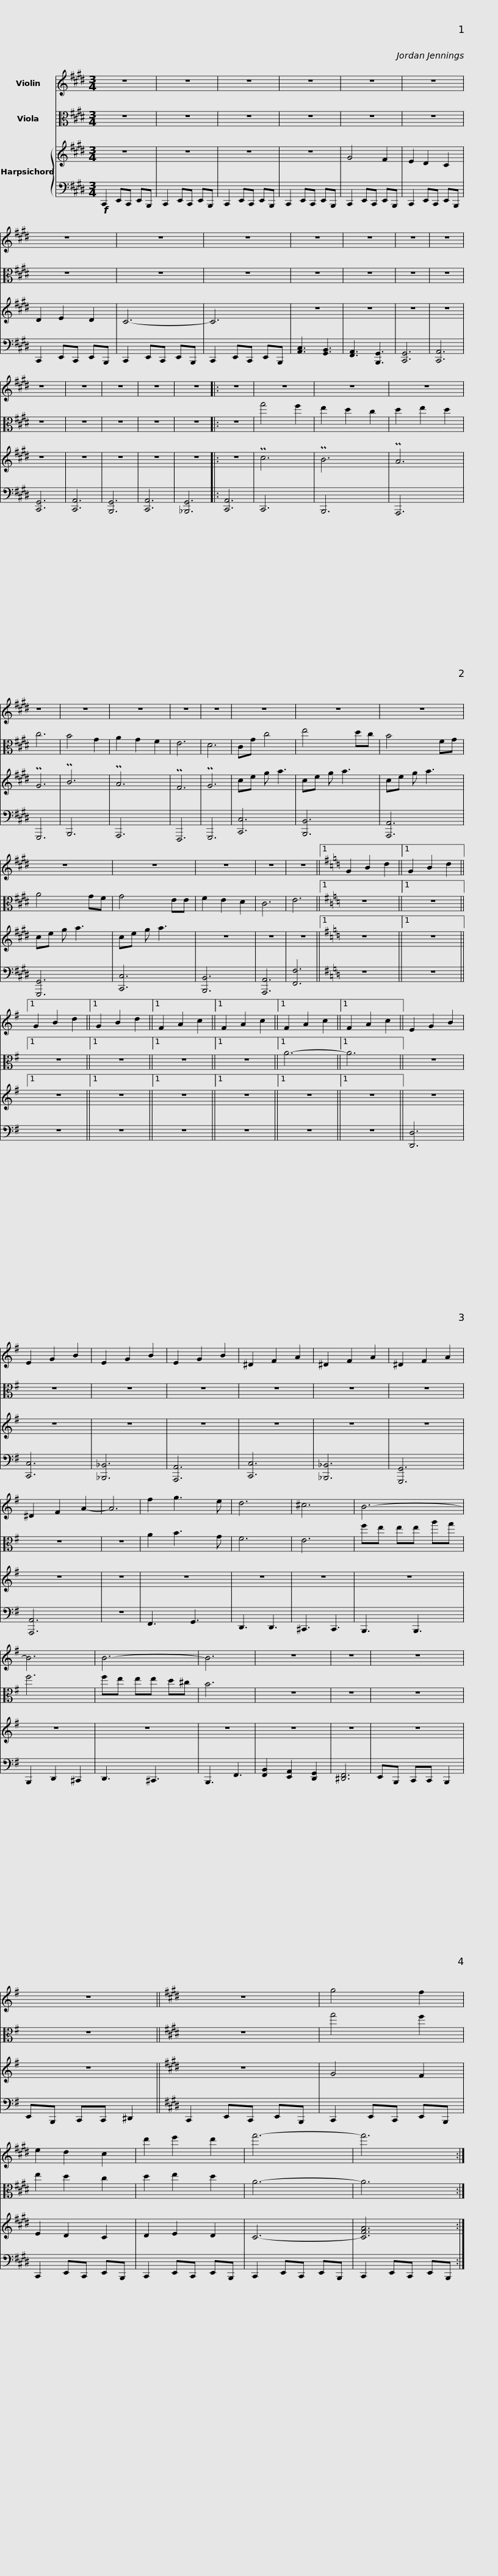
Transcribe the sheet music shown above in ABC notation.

X:1
%%score 1 2 { 3 | 4 }
L:1/8
M:3/4
I:linebreak $
K:E
V:1 treble
V:2 alto
V:3 treble
V:4 bass
V:1
 z6 | z6 | z6 | z6 | z6 |$ %5
 z6 | z6 | z6 | z6 | z6 | %10
 z6 | z6 | z6 | z6 |$ z6 | %15
 z6 | z6 | z6 |: z6 | z6 | %20
 z6 | z6 | z6 | z6 | z6 | %25
 z6 | z6 |$ z6 | z6 | z6 | %30
 z6 | z6 | z6 | z6 | z6 ||1$ %35
[K:G] G2 B2 d2 ||1 G2 B2 d2 ||1 G2 B2 d2 ||1 G2 B2 d2 ||1 F2 A2 c2 ||1 %40
 F2 A2 c2 ||1 F2 A2 c2 ||1 F2 A2 c2 || E2 G2 B2 | E2 G2 B2 | %45
 E2 G2 B2 | E2 G2 B2 |$ ^D2 F2 A2 | ^D2 F2 A2 | ^D2 F2 A2 | %50
 ^D2 F2 A2- | A6 | f2 g3 e | d6 | ^c6 | %55
 B6- | B6 |$ B6- | B6 | z6 | %60
 z6 | z6 | z6 ||$[K:E] z6 | g4 f2 | %65
 e2 d2 c2 | d'2 e'2 d'2 | f'6- | f'6 :| %69
V:2
 z6 | z6 | z6 | z6 | z6 |$ %5
 z6 | z6 | z6 | z6 | z6 | %10
 z6 | z6 | z6 | z6 |$ z6 | %15
 z6 | z6 | z6 |: z6 | g4 f2 | %20
 e2 d2 c2 | d2 e2 d2 | c6 | B4 G2 | A2 G2 F2 | %25
 E6 | D6 |$ CG c4 | e4 dc | B4 FG | %30
 A4 GF | G4 EE | F2 E2 D2 | C6 | E6 ||1$ %35
[K:G] z6 ||1 z6 ||1 z6 ||1 z6 ||1 z6 ||1 %40
 z6 ||1 A6- ||1 A6 || z6 | z6 | %45
 z6 | z6 |$ z6 | z6 | z6 | %50
 z6 | z6 | A2 B3 G | F6 | E6 | %55
 fe ee ag | f6 |$ fe ee d^c | B6 | z6 | %60
 z6 | z6 | z6 ||$[K:E] z6 | g4 f2 | %65
 e2 d2 c2 | d2 e2 d2 | A6- | A6 :| %69
V:3
 z6 | z6 | z6 | z6 | G4 F2 |$ %5
 E2 D2 C2 | D2 E2 D2 | C6- | C6 | z6 | %10
 z6 | z6 | z6 | z6 |$ z6 | %15
 z6 | z6 | z6 |: z6 | Pc6 | %20
 PB6 | PA6 | PG6 | PB6 | PA6 | %25
 PF6 | PG6 |$ ce g a3 | ce g a3 | ce g a3 | %30
 ce g a3 | ce g a3 | z6 | z6 | z6 ||1$ %35
[K:G] z6 ||1 z6 ||1 z6 ||1 z6 ||1 z6 ||1 %40
 z6 ||1 z6 ||1 z6 || z6 | z6 | %45
 z6 | z6 |$ z6 | z6 | z6 | %50
 z6 | z6 | z6 | z6 | z6 | %55
 z6 | z6 |$ z6 | z6 | z6 | %60
 z6 | z6 | z6 ||$[K:E] z6 | G4 F2 | %65
 E2 D2 C2 | D2 E2 D2 | C6- | [CFA]6 :| %69
V:4
!f! C,,2 E,,C,, E,,B,,, | C,,2 E,,C,, E,,B,,, | C,,2 E,,C,, E,,B,,, | C,,2 E,,C,, E,,B,,, | C,,2 E,,C,, E,,B,,, |$ %5
 C,,2 E,,C,, E,,B,,, | C,,2 E,,C,, E,,B,,, | C,,2 E,,C,, E,,B,,, | C,,2 E,,C,, E,,B,,, | [A,,C,]3 [G,,B,,]3 | %10
 [F,,A,,]3 [B,,,G,,]3 | [C,,G,,]6 | [C,,A,,]6 | [C,,G,,]6 |$ [C,,A,,]6 | %15
 [B,,,G,,]6 | [C,,A,,]6 | [_B,,,G,,]6 |: [C,,A,,]6 | C,,6 | %20
 B,,,6 | A,,,6 | G,,,6 | B,,,6 | A,,,6 | %25
 F,,,6 | G,,,6 |$ [C,,C,]6 | [B,,,B,,]6 | [A,,,A,,]6 | %30
 [G,,,G,,]6 | [C,,C,]6 | [B,,,B,,]6 | [A,,,A,,]6 | [F,,F,]6 ||1$ %35
[K:G] z6 ||1 z6 ||1 z6 ||1 z6 ||1 z6 ||1 %40
 z6 ||1 z6 ||1 z6 || [D,,D,]6 | [C,,C,]6 | %45
 [_B,,,_B,,]6 | [A,,,A,,]6 |$ [C,,C,]6 | [_B,,,_B,,]6 | [G,,,G,,]6 | %50
 [A,,,A,,]6 | z6 | F,,3 G,,3 | D,,3 D,,3 | ^C,,3 C,,3 | %55
 B,,,3 B,,,3 | B,,,2 D,,2 ^C,,2 |$ D,,3 ^C,,3 | B,,,3 F,,3 | [F,,B,,]2 [E,,A,,]2 [D,,G,,]2 | %60
 [^D,,F,,]6 | E,,B,,, C,,C,, B,,,2 | E,,B,,, C,,C,, ^D,,2 ||$[K:E] C,,2 E,,C,, E,,B,,, | C,,2 E,,C,, E,,B,,, | %65
 C,,2 E,,C,, E,,B,,, | C,,2 E,,C,, E,,B,,, | C,,2 E,,C,, E,,B,,, | C,,2 E,,C,, E,,B,,, :| %69
